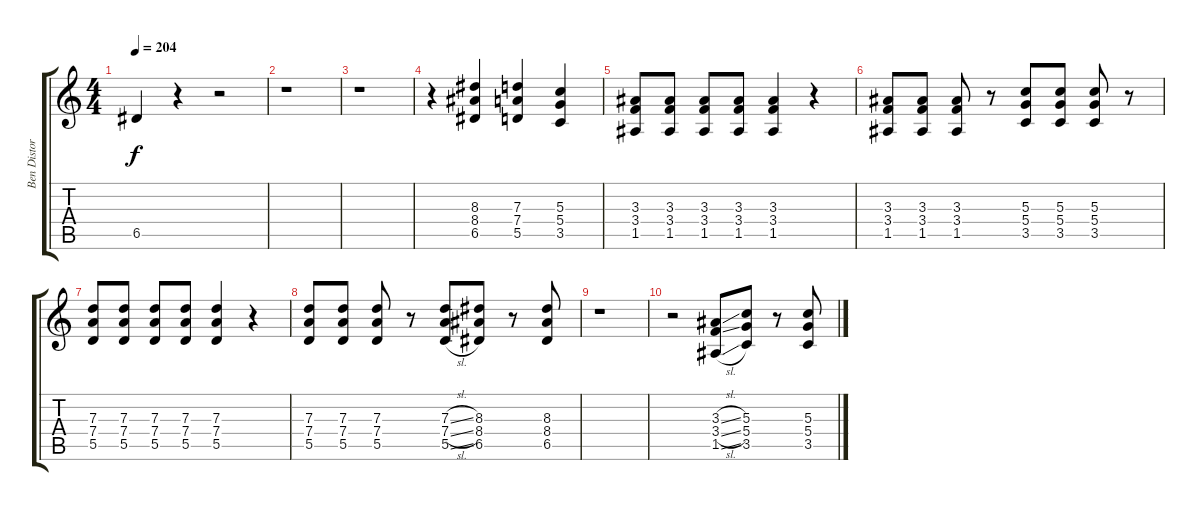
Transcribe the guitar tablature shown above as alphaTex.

\track ("Ben Distorted" "Ben Distor") {instrument distortionguitar}
\staff {score tabs}
\tuning (E4 B3 G3 D3 A2 E2) {hide}
\ts (4 4)
\tempo 204
\clef g2
\ks c
6.5{t}.4{dy f} r.4 r.2 |
r.1 |
r.1 |
r.4 (8.3 8.4 6.5).4 (7.3 7.4 5.5).4 (5.3 5.4 3.5).4 |
(3.3 3.4 1.5).8 (3.3 3.4 1.5).8 (3.3 3.4 1.5).8 (3.3 3.4 1.5).8 (3.3 3.4 1.5).4 r.4 |
(3.3 3.4 1.5).8 (3.3 3.4 1.5).8 (3.3 3.4 1.5).8 r.8 (5.3 5.4 3.5).8 (5.3 5.4 3.5).8 (5.3 5.4 3.5).8 r.8 |
(7.3 7.4 5.5).8 (7.3 7.4 5.5).8 (7.3 7.4 5.5).8 (7.3 7.4 5.5).8 (7.3 7.4 5.5).4 r.4 |
(7.3 7.4 5.5).8 (7.3 7.4 5.5).8 (7.3 7.4 5.5).8 r.8 (7.3{sl} 7.4{sl} 5.5{sl}).8 (8.3 8.4 6.5).8 r.8 (8.3 8.4 6.5).8 |
r.1 |
r.2 (3.3{sl} 3.4{sl} 1.5{sl}).8 (5.3 5.4 3.5).8 r.8 (5.3 5.4 3.5).8
